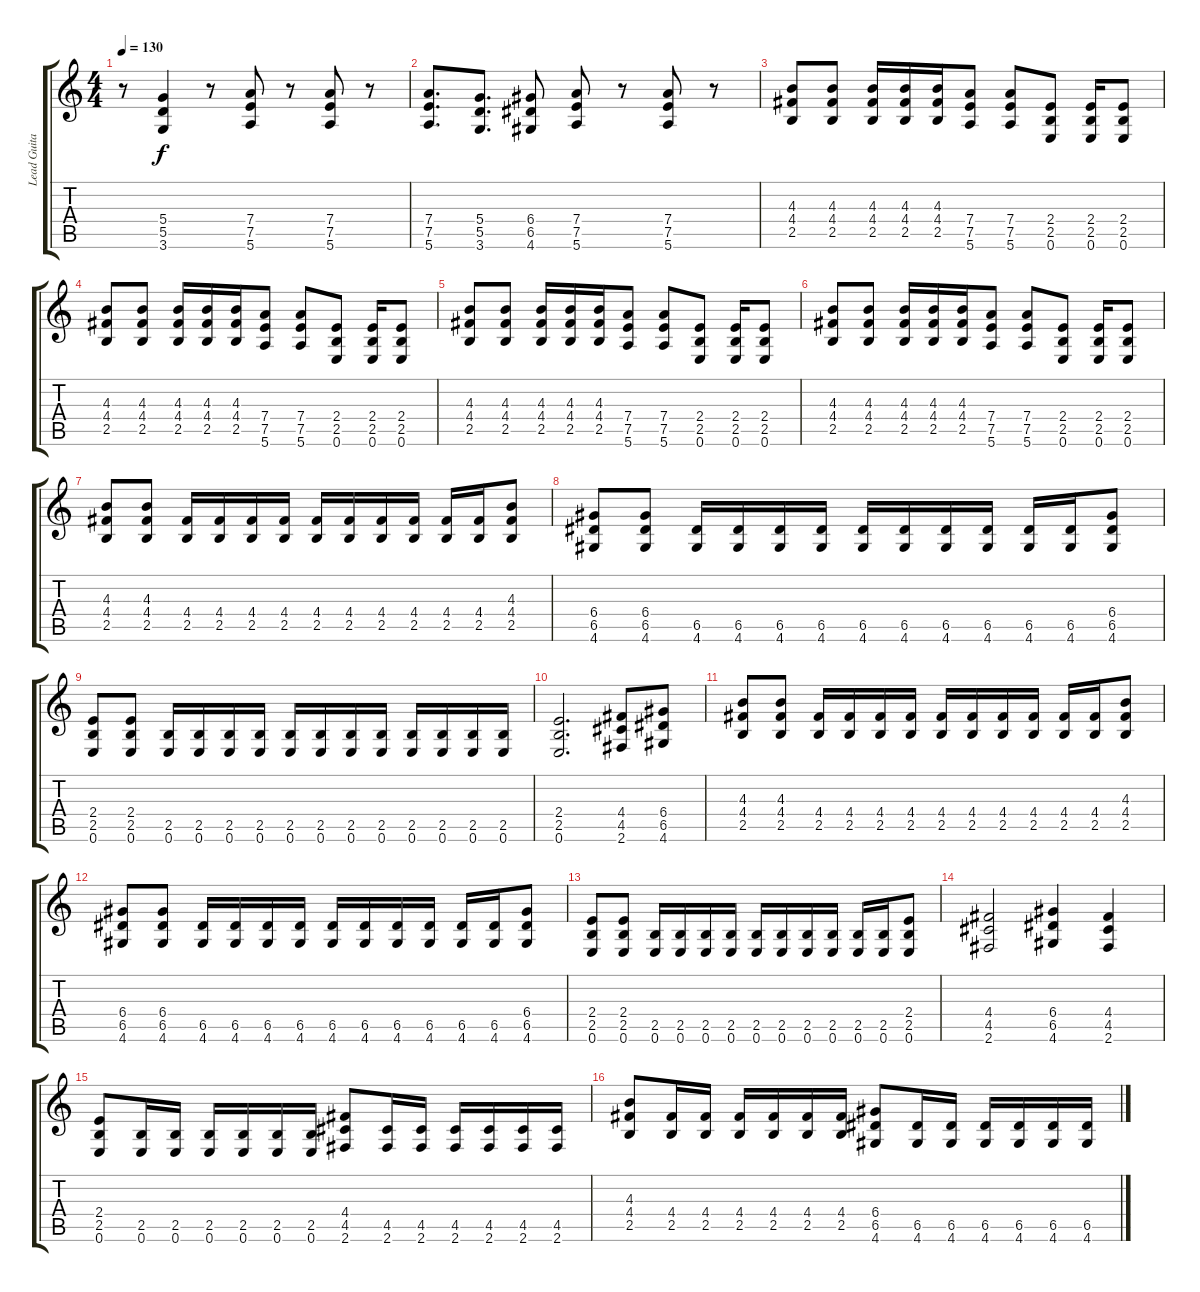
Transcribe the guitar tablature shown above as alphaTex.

\track ("Lead Guitar" "Lead Guita") {instrument distortionguitar}
\staff {score tabs}
\tuning (E4 B3 G3 D3 A2 E2) {hide}
\ts (4 4)
\tempo 130
\clef g2
\ks c
r.8{dy f} (5.4 5.5 3.6).4 r.8 (7.4 7.5 5.6).8 r.8 (7.4 7.5 5.6).8 r.8 |
(7.4 7.5 5.6).8{d} (5.4 5.5 3.6).8{d} (6.4 6.5 4.6).8 (7.4 7.5 5.6).8 r.8 (7.4 7.5 5.6).8 r.8 |
(4.3 4.4 2.5).8 (4.3 4.4 2.5).8 (4.3 4.4 2.5).16 (4.3 4.4 2.5).16 (4.3 4.4 2.5).16 (7.4 7.5 5.6).8 (7.4 7.5 5.6).8 (2.4 2.5 0.6).8 (2.4 2.5 0.6).16 (2.4 2.5 0.6).8 |
(4.3 4.4 2.5).8 (4.3 4.4 2.5).8 (4.3 4.4 2.5).16 (4.3 4.4 2.5).16 (4.3 4.4 2.5).16 (7.4 7.5 5.6).8 (7.4 7.5 5.6).8 (2.4 2.5 0.6).8 (2.4 2.5 0.6).16 (2.4 2.5 0.6).8 |
(4.3 4.4 2.5).8 (4.3 4.4 2.5).8 (4.3 4.4 2.5).16 (4.3 4.4 2.5).16 (4.3 4.4 2.5).16 (7.4 7.5 5.6).8 (7.4 7.5 5.6).8 (2.4 2.5 0.6).8 (2.4 2.5 0.6).16 (2.4 2.5 0.6).8 |
(4.3 4.4 2.5).8 (4.3 4.4 2.5).8 (4.3 4.4 2.5).16 (4.3 4.4 2.5).16 (4.3 4.4 2.5).16 (7.4 7.5 5.6).8 (7.4 7.5 5.6).8 (2.4 2.5 0.6).8 (2.4 2.5 0.6).16 (2.4 2.5 0.6).8 |
(4.3 4.4 2.5).8 (4.3 4.4 2.5).8 (4.4 2.5).16 (4.4 2.5).16 (4.4 2.5).16 (4.4 2.5).16 (4.4 2.5).16 (4.4 2.5).16 (4.4 2.5).16 (4.4 2.5).16 (4.4 2.5).16 (4.4 2.5).16 (4.3 4.4 2.5).8 |
(6.4 6.5 4.6).8 (6.4 6.5 4.6).8 (6.5 4.6).16 (6.5 4.6).16 (6.5 4.6).16 (6.5 4.6).16 (6.5 4.6).16 (6.5 4.6).16 (6.5 4.6).16 (6.5 4.6).16 (6.5 4.6).16 (6.5 4.6).16 (6.4 6.5 4.6).8 |
(2.4 2.5 0.6).8 (2.4 2.5 0.6).8 (2.5 0.6).16 (2.5 0.6).16 (2.5 0.6).16 (2.5 0.6).16 (2.5 0.6).16 (2.5 0.6).16 (2.5 0.6).16 (2.5 0.6).16 (2.5 0.6).16 (2.5 0.6).16 (2.5 0.6).16 (2.5 0.6).16 |
(2.4 2.5 0.6).2{d} (4.4 4.5 2.6).8 (6.4 6.5 4.6).8 |
(4.3 4.4 2.5).8 (4.3 4.4 2.5).8 (4.4 2.5).16 (4.4 2.5).16 (4.4 2.5).16 (4.4 2.5).16 (4.4 2.5).16 (4.4 2.5).16 (4.4 2.5).16 (4.4 2.5).16 (4.4 2.5).16 (4.4 2.5).16 (4.3 4.4 2.5).8 |
(6.4 6.5 4.6).8 (6.4 6.5 4.6).8 (6.5 4.6).16 (6.5 4.6).16 (6.5 4.6).16 (6.5 4.6).16 (6.5 4.6).16 (6.5 4.6).16 (6.5 4.6).16 (6.5 4.6).16 (6.5 4.6).16 (6.5 4.6).16 (6.4 6.5 4.6).8 |
(2.4 2.5 0.6).8 (2.4 2.5 0.6).8 (2.5 0.6).16 (2.5 0.6).16 (2.5 0.6).16 (2.5 0.6).16 (2.5 0.6).16 (2.5 0.6).16 (2.5 0.6).16 (2.5 0.6).16 (2.5 0.6).16 (2.5 0.6).16 (2.4 2.5 0.6).8 |
(4.4 4.5 2.6).2 (6.4 6.5 4.6).4 (4.4 4.5 2.6).4 |
(2.4 2.5 0.6).8 (2.5 0.6).16 (2.5 0.6).16 (2.5 0.6).16 (2.5 0.6).16 (2.5 0.6).16 (2.5 0.6).16 (4.4 4.5 2.6).8 (4.5 2.6).16 (4.5 2.6).16 (4.5 2.6).16 (4.5 2.6).16 (4.5 2.6).16 (4.5 2.6).16 |
(4.3 4.4 2.5).8 (4.4 2.5).16 (4.4 2.5).16 (4.4 2.5).16 (4.4 2.5).16 (4.4 2.5).16 (4.4 2.5).16 (6.4 6.5 4.6).8 (6.5 4.6).16 (6.5 4.6).16 (6.5 4.6).16 (6.5 4.6).16 (6.5 4.6).16 (6.5 4.6).16
